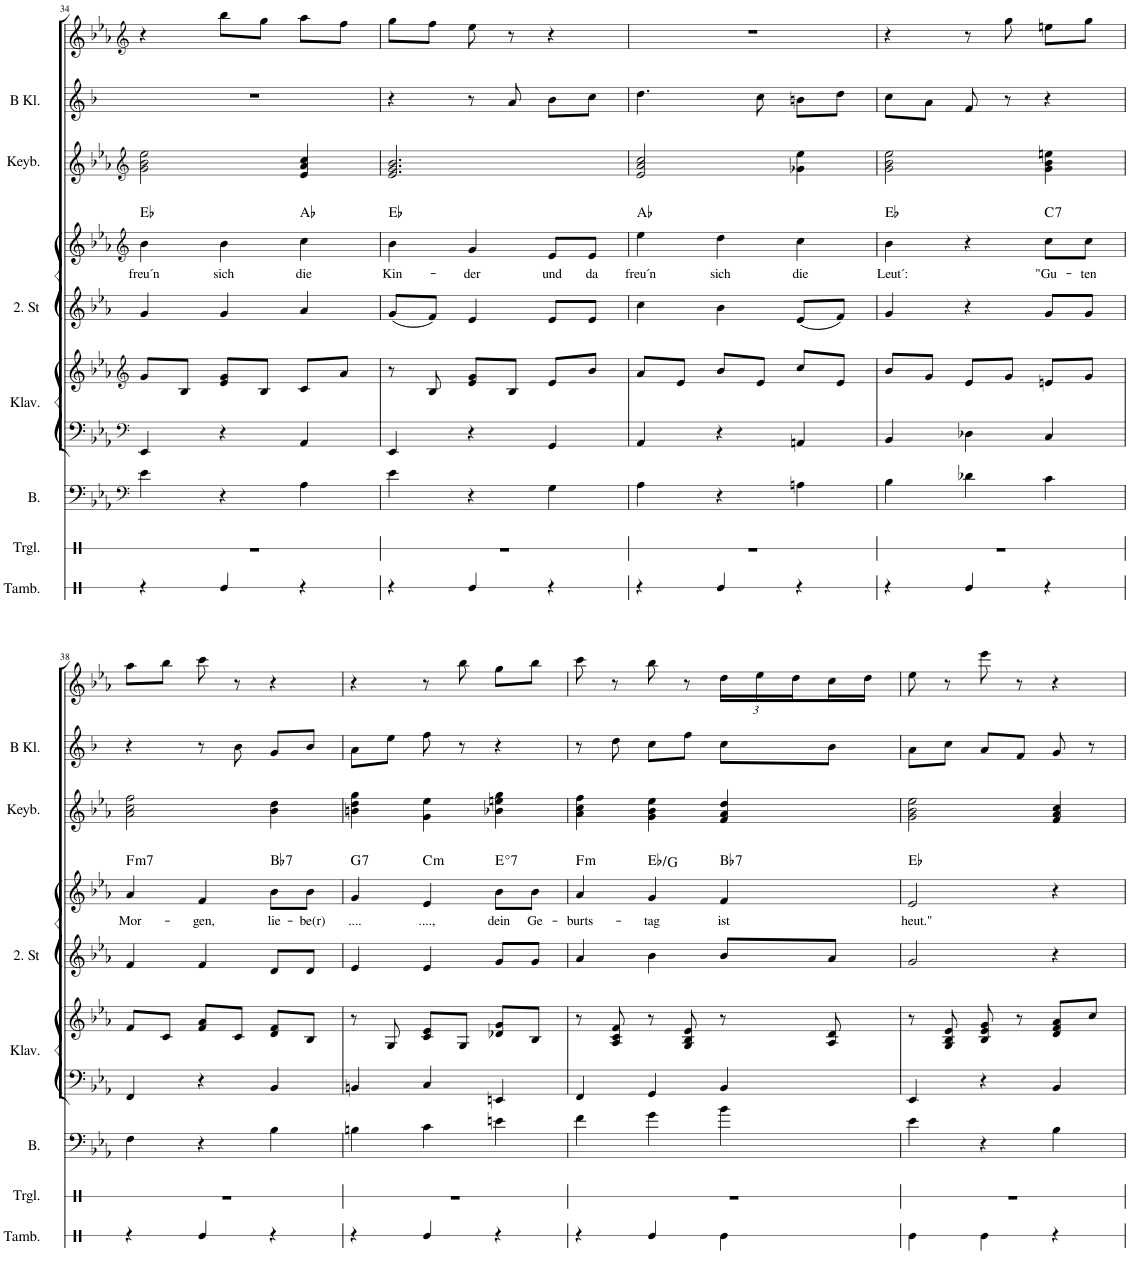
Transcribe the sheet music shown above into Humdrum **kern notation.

**kern	**kern	**kern	**kern	**kern	**kern	**kern	**text	**harte	**kern	**kern	**kern
*part9	*part8	*part7	*part6	*part6	*part5	*part4	*part4	*part4	*part3	*part2	*part1
*staff10	*staff9	*staff8	*staff7	*staff6	*staff5	*staff4	*staff4	*	*staff3	*staff2	*staff1
*I"Tamburin	*I"Triangel	*I"Bass	*I"Klavier	*	*I"2. Stimme	*I"Melodie	*	*	*I"Keyboard	*I"B Klarinette	*I"Flöte
*I'Tamb.	*I'Trgl.	*I'B.	*I'Klav.	*	*I'2. St	*	*	*	*I'Keyb.	*I'B Kl.	*I'Fl
!!LO:PB:g=z
*clefX	*clefX	*clefF4	*clefF4	*clefG2	*clefG2	*clefG2	*	*	*clefG2	*clefG2	*clefG2
*	*	*Trd7c12	*	*	*	*	*	*	*	*Trd1c2	*
*k[f#c#]	*k[f#c#]	*k[b-e-a-]	*k[b-e-a-]	*k[b-e-a-]	*k[b-e-a-]	*k[b-e-a-]	*	*	*k[b-e-a-]	*k[b-]	*k[b-e-a-]
*M3/4	*M3/4	*M3/4	*M3/4	*M3/4	*M3/4	*M3/4	*	*	*M3/4	*M3/4	*M3/4
=34	=34	=34	=34	=34	=34	=34	=34	=34	=34	=34	=34
!	!	!	!	!	!	!	!LO:LY:b	!	!	!	!
4r	2.r	4e-\	4EE-/	8g/L	4g/	4b-\	freu´n	Eb:maj	2g\ 2b-\ 2ee-\	2.r	4r
.	.	.	.	8B-/J	.	.	.	.	.	.	.
!	!	!	!	!	!	!	!LO:LY:b	!	!	!	!
4Re/	.	4r	4r	8e-/ 8g/L	4g/	4b-\	sich	.	.	.	8bb-\L
.	.	.	.	8B-/J	.	.	.	.	.	.	8gg\J
!	!	!	!	!	!	!	!LO:LY:b	!	!	!	!
4r	.	4A-\	4AA-/	8c/L	4a-/	4cc\	die	Ab:maj	4e-/ 4a-/ 4cc/	.	8aa-\L
.	.	.	.	8a-/J	.	.	.	.	.	.	8ff\J
=35	=35	=35	=35	=35	=35	=35	=35	=35	=35	=35	=35
!	!	!	!	!	!	!	!LO:LY:b	!	!	!	!
4r	2.r	4e-\	4EE-/	8r	(8g/L	4b-\	Kin-	Eb:maj	2.e-/ 2.g/ 2.b-/	4r	8gg\L
.	.	.	.	8B-/	8f/J)	.	.	.	.	.	8ff\J
!	!	!	!	!	!	!	!LO:LY:b	!	!	!	!
4Re/	.	4r	4r	8e-/ 8g/L	4e-/	4g/	-der	.	.	8r	8ee-\
.	.	.	.	8B-/J	.	.	.	.	.	8a/	8r
!	!	!	!	!	!	!	!LO:LY:b	!	!	!	!
4r	.	4G\	4GG/	8e-/L	8e-/L	8e-/L	und	.	.	8b-\L	4r
!	!	!	!	!	!	!	!LO:LY:b	!	!	!	!
.	.	.	.	8b-/J	8e-/J	8e-/J	da	.	.	8cc\J	.
=36	=36	=36	=36	=36	=36	=36	=36	=36	=36	=36	=36
!	!	!	!	!	!	!	!LO:LY:b	!	!	!	!
4r	2.r	4A-\	4AA-/	8a-/L	4cc\	4ee-\	freu´n	Ab:maj	2e-/ 2a-/ 2cc/	4.dd\	2.r
.	.	.	.	8e-/J	.	.	.	.	.	.	.
!	!	!	!	!	!	!	!LO:LY:b	!	!	!	!
4Re/	.	4r	4r	8b-/L	4b-\	4dd\	sich	.	.	.	.
.	.	.	.	8e-/J	.	.	.	.	.	8cc\	.
!	!	!	!	!	!	!	!LO:LY:b	!	!	!	!
4r	.	4An\	4AAn/	8cc/L	(8e-/L	4cc\	die	.	4g-X\ 4ee-\	8bn\L	.
.	.	.	.	8e-/J	8f/J)	.	.	.	.	8dd\J	.
=37	=37	=37	=37	=37	=37	=37	=37	=37	=37	=37	=37
!	!	!	!	!	!	!	!LO:LY:b	!	!	!	!
4r	2.r	4B-\	4BB-/	8b-/L	4g/	4b-\	Leut´:	Eb:maj	2g\ 2b-\ 2ee-\	8cc\L	4r
.	.	.	.	8g/J	.	.	.	.	.	8a\J	.
4Re/	.	4d-X\	4D-X\	8e-/L	4r	4r	.	.	.	8f/	8r
.	.	.	.	8g/J	.	.	.	.	.	8r	8gg\
!	!	!	!	!	!	!	!LO:LY:b	!LO:H:kt=7	!	!	!
4r	.	4c\	4C/	8en/L	8g/L	8cc\L	"Gu-	C:7	4g\ 4b-\ 4een\	4r	8een\L
!	!	!	!	!	!	!	!LO:LY:b	!	!	!	!
.	.	.	.	8g/J	8g/J	8cc\J	ten	.	.	.	8gg\J
!!LO:LB:g=z
=38	=38	=38	=38	=38	=38	=38	=38	=38	=38	=38	=38
!	!	!	!	!	!	!	!LO:LY:b	!LO:H:kt=m7	!	!	!
4r	2.r	4F\	4FF/	8f/L	4f/	4a-/	Mor-	F:min7	2a-\ 2cc\ 2ff\	4r	8aa-\L
.	.	.	.	8c/J	.	.	.	.	.	.	8bb-\J
!	!	!	!	!	!	!	!LO:LY:b	!	!	!	!
4Re/	.	4r	4r	8f/ 8a-/L	4f/	4f/	gen,	.	.	8r	8ccc\
.	.	.	.	8c/J	.	.	.	.	.	8b-\	8r
!	!	!	!	!	!	!	!LO:LY:b	!LO:H:kt=7	!	!	!
4r	.	4B-\	4BB-/	8d/ 8f/L	8d/L	8b-\L	lie-	Bb:7	4b-\ 4dd\	8g/L	4r
!	!	!	!	!	!	!	!LO:LY:b	!	!	!	!
.	.	.	.	8B-/J	8d/J	8b-\J	be(r)	.	.	8b-/J	.
=39	=39	=39	=39	=39	=39	=39	=39	=39	=39	=39	=39
!	!	!	!	!	!	!	!LO:LY:b	!LO:H:kt=7	!	!	!
4r	2.r	4Bn\	4BBn/	8r	4e-/	4g/	....	G:7	4bn\ 4dd\ 4gg\	8a\L	4r
.	.	.	.	8G/	.	.	.	.	.	8ee\J	.
!	!	!	!	!	!	!	!LO:LY:b	!LO:H:kt=m	!	!	!
4Re/	.	4c\	4C/	8c/ 8e-/L	4e-/	4e-/	....,	C:min	4g\ 4ee-\	8ff\	8r
.	.	.	.	8G/J	.	.	.	.	.	8r	8bb-\
!	!	!	!	!	!	!	!LO:LY:b	!LO:H:kt=°	!	!	!
4r	.	4en\	4EEn/	8d-X/ 8g/L	8g/L	8b-\L	dein	.	4b-X\ 4een\ 4gg\	4r	8gg\L
!	!	!	!	!	!	!	!LO:LY:b	!	!	!	!
.	.	.	.	8B-/J	8g/J	8b-\J	Ge-	.	.	.	8bb-\J
=40	=40	=40	=40	=40	=40	=40	=40	=40	=40	=40	=40
!	!	!	!	!	!	!	!LO:LY:b	!LO:H:kt=m	!	!	!
4r	2.r	4f\	4FF/	8r	4a-/	4a-/	burts-	F:min	4a-\ 4cc\ 4ff\	8r	8ccc\
.	.	.	.	8A-/ 8c/ 8f/	.	.	.	.	.	8dd\	8r
!	!	!	!	!	!	!	!LO:LY:b	!	!	!	!
4Re/	.	4g\	4GG/	8r	4b-\	4g/	tag	Eb:maj/3	4g\ 4b-\ 4ee-\	8cc\L	8bb-\
.	.	.	.	8G/ 8B-/ 8e-/	.	.	.	.	.	8ff\J	8r
!	!	!	!	!	!	!	!LO:LY:b	!	!	!	!
*	*	*	*	*	*	*	*	*	*	*	*Xbrackettup
!	!	!	!	!	!	!	!	!LO:H:kt=7	!	!	!
4Re\	.	4b-\	4BB-/	8r	8b-/L	4f/	ist	Bb:7	4f/ 4a-/ 4dd/	8cc\L	24dd\LL
.	.	.	.	.	.	.	.	.	.	.	24ee-\
.	.	.	.	.	.	.	.	.	.	.	24dd\
.	.	.	.	8A-/ 8d/	8a-/J	.	.	.	.	8b-\J	16cc\
.	.	.	.	.	.	.	.	.	.	.	16dd\JJ
=41	=41	=41	=41	=41	=41	=41	=41	=41	=41	=41	=41
!	!	!	!	!	!	!	!LO:LY:b	!	!	!	!
4Re\	2.r	4e-\	4EE-/	8r	2g/	2e-/	heut."	Eb:maj	2g\ 2b-\ 2ee-\	8a\L	8ee-\
.	.	.	.	8G/ 8B-/ 8e-/	.	.	.	.	.	8cc\J	8r
4Re\	.	4r	4r	8B-/ 8e-/ 8g/	.	.	.	.	.	8a/L	8eee-\
.	.	.	.	8r	.	.	.	.	.	8f/J	8r
4r	.	4B-\	4BB-/	8d/ 8f/ 8a-/L	4r	4r	.	.	4f/ 4a-/ 4cc/	8g/	4r
.	.	.	.	8cc/J	.	.	.	.	.	8r	.
=	=	=	=	=	=	=	=	=	=	=	=
*-	*-	*-	*-	*-	*-	*-	*-	*-	*-	*-	*-
